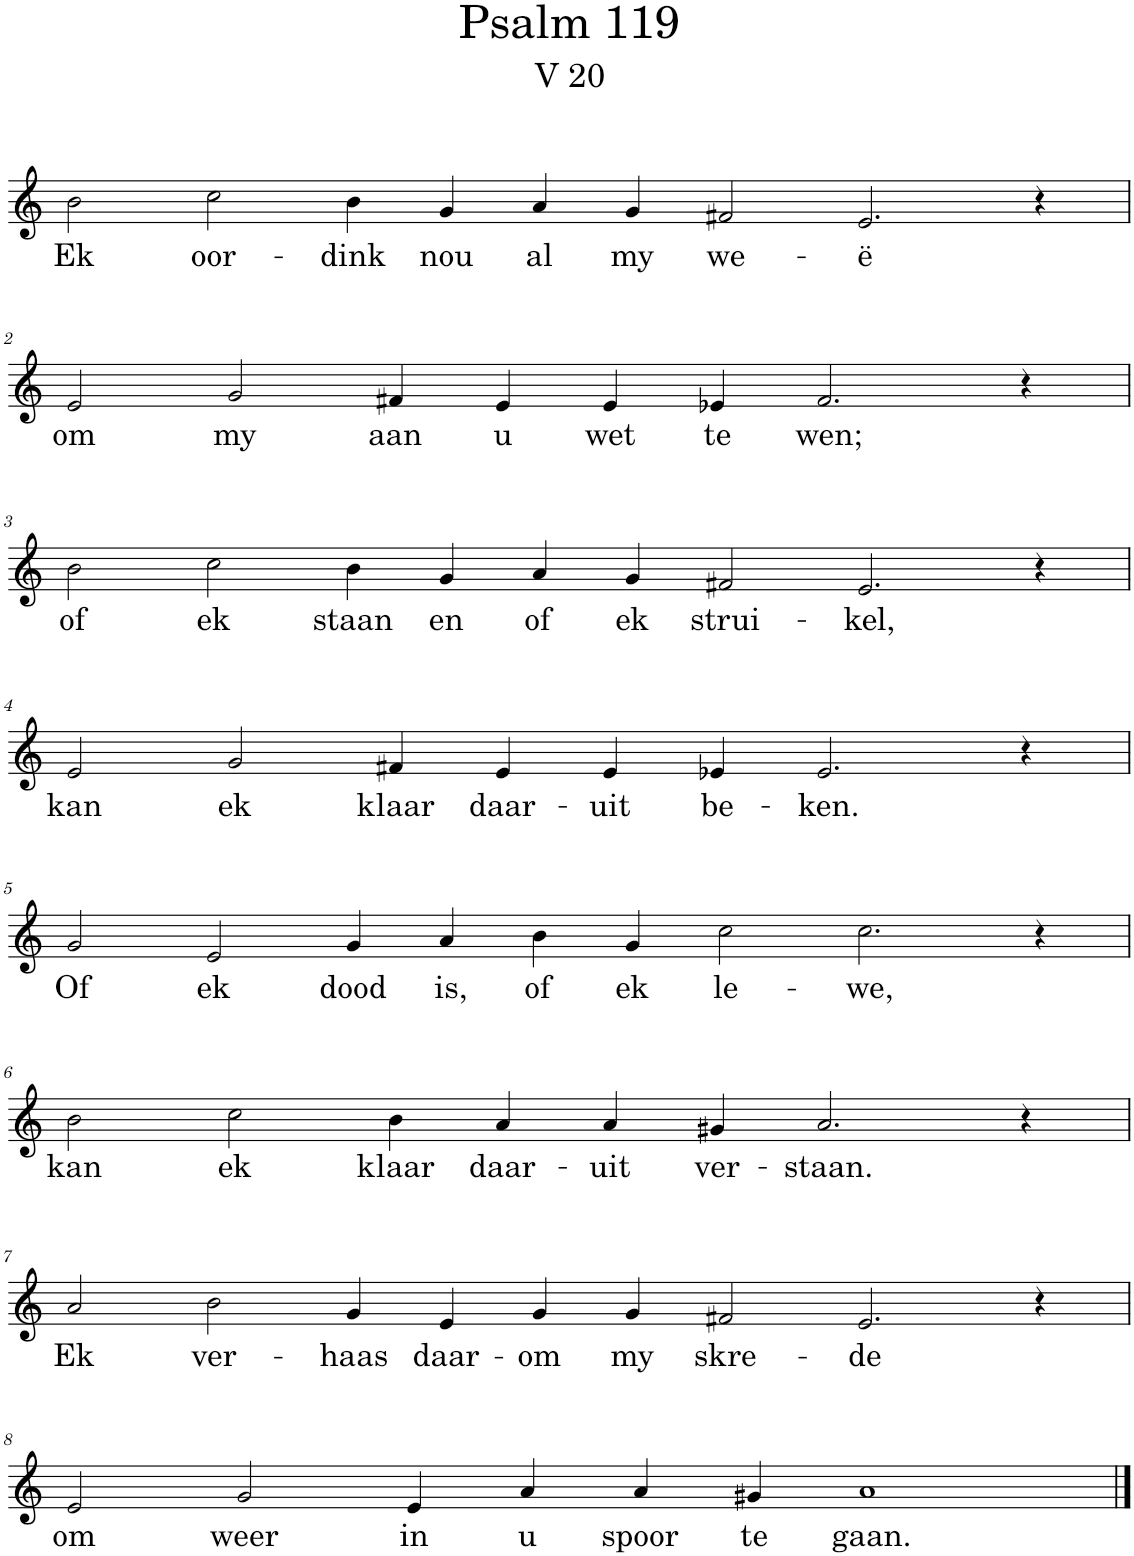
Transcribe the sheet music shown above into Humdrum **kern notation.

**kern	**text
*part1	*part1
*staff1	*staff1
*I"Pipe Organ	*
*I'Org.	*
*clefG2	*
*k[]	*
*M14/4	*
=1	=1
!	!LO:LY:b
2b\	Ek
!	!LO:LY:b
2cc\	oor-
!	!LO:LY:b
4b\	-dink
!	!LO:LY:b
4g/	nou
!	!LO:LY:b
4a/	al
!	!LO:LY:b
4g/	my
!	!LO:LY:b
2f#X/	we-
!	!LO:LY:b
2.e/	-ë
4r	.
!!LO:LB:g=z
=2	=2
*M12/4	*
!	!LO:LY:b
2e/	om
!	!LO:LY:b
2g/	my
!	!LO:LY:b
4f#X/	aan
!	!LO:LY:b
4e/	u
!	!LO:LY:b
4e/	wet
!	!LO:LY:b
4e-X/	te
!	!LO:LY:b
2.f#/	wen;
4r	.
!!LO:LB:g=z
=3	=3
*M14/4	*
!	!LO:LY:b
2b\	of
!	!LO:LY:b
2cc\	ek
!	!LO:LY:b
4b\	staan
!	!LO:LY:b
4g/	en
!	!LO:LY:b
4a/	of
!	!LO:LY:b
4g/	ek
!	!LO:LY:b
2f#X/	strui-
!	!LO:LY:b
2.e/	-kel,
4r	.
!!LO:LB:g=z
=4	=4
*M12/4	*
!	!LO:LY:b
2e/	kan
!	!LO:LY:b
2g/	ek
!	!LO:LY:b
4f#X/	klaar
!	!LO:LY:b
4e/	daar-
!	!LO:LY:b
4e/	-uit
!	!LO:LY:b
4e-X/	be-
!	!LO:LY:b
2.e-/	-ken.
4r	.
!!LO:LB:g=z
=5	=5
*M14/4	*
!	!LO:LY:b
2g/	Of
!	!LO:LY:b
2e/	ek
!	!LO:LY:b
4g/	dood
!	!LO:LY:b
4a/	is,
!	!LO:LY:b
4b\	of
!	!LO:LY:b
4g/	ek
!	!LO:LY:b
2cc\	le-
!	!LO:LY:b
2.cc\	-we,
4r	.
!!LO:LB:g=z
=6	=6
*M12/4	*
!	!LO:LY:b
2b\	kan
!	!LO:LY:b
2cc\	ek
!	!LO:LY:b
4b\	klaar
!	!LO:LY:b
4a/	daar-
!	!LO:LY:b
4a/	-uit
!	!LO:LY:b
4g#X/	ver-
!	!LO:LY:b
2.a/	-staan.
4r	.
!!LO:LB:g=z
=7	=7
*M14/4	*
!	!LO:LY:b
2a/	Ek
!	!LO:LY:b
2b\	ver-
!	!LO:LY:b
4g/	-haas
!	!LO:LY:b
4e/	daar-
!	!LO:LY:b
4g/	-om
!	!LO:LY:b
4g/	my
!	!LO:LY:b
2f#X/	skre-
!	!LO:LY:b
2.e/	-de
4r	.
!!LO:LB:g=z
=8	=8
!	!LO:LY:b
2e/	om
!	!LO:LY:b
2g/	weer
!	!LO:LY:b
4e/	in
!	!LO:LY:b
4a/	u
!	!LO:LY:b
4a/	spoor
!	!LO:LY:b
4g#X/	te
!	!LO:LY:b
1a	gaan.
==	==
*-	*-
